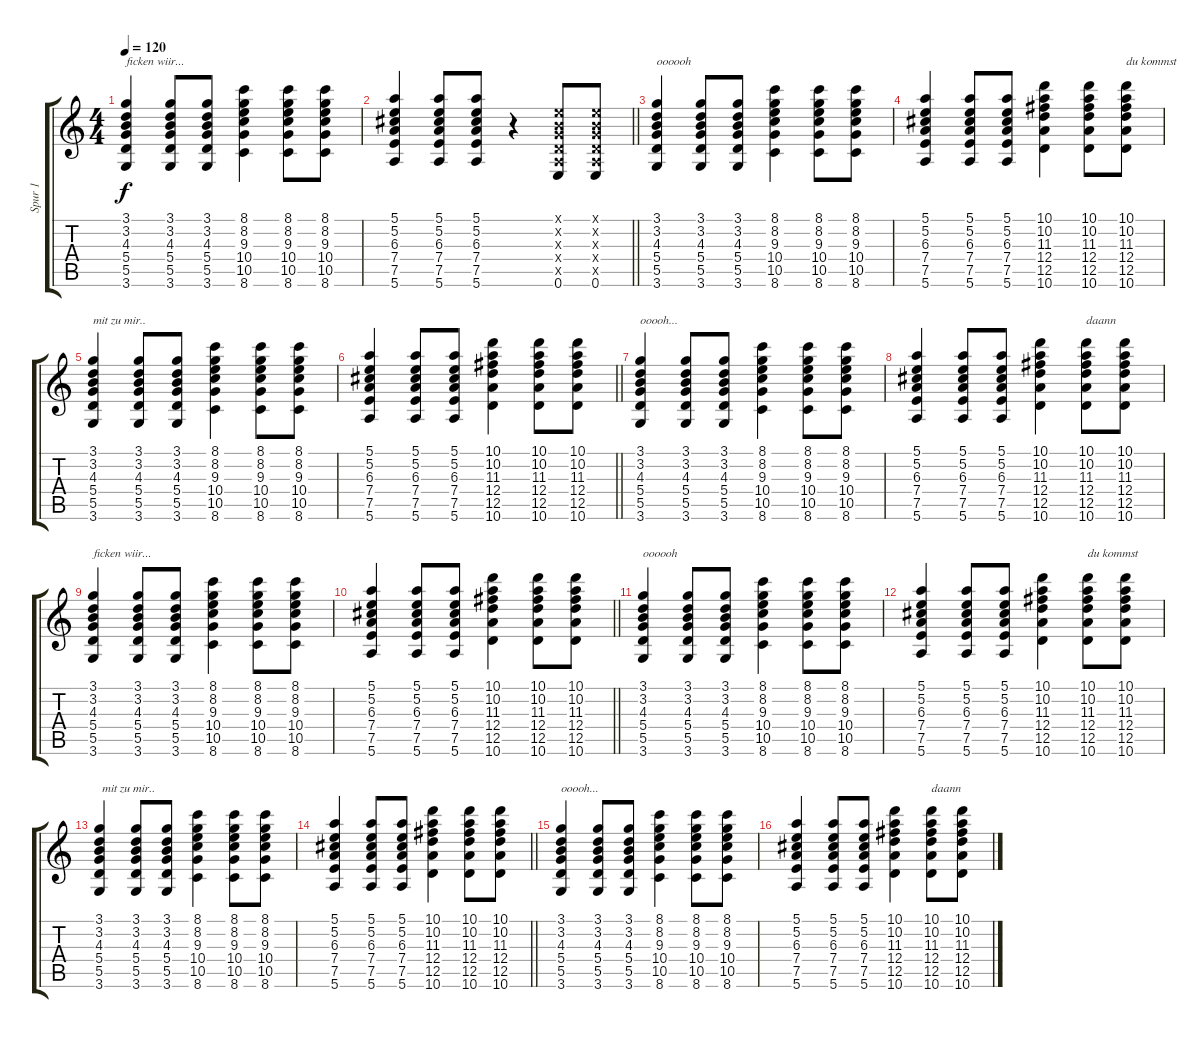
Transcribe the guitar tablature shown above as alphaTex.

\track ("Spur 1" "Spur 1") {instrument overdrivenguitar}
\staff {score tabs}
\tuning (E4 B3 G3 D3 A2 E2) {hide}
\ts (4 4)
\tempo 120
\clef g2
\ks c
(3.1 3.2 4.3 5.4 5.5 3.6).4{txt "ficken wiir..." dy f} (3.1 3.2 4.3 5.4 5.5 3.6).8 (3.1 3.2 4.3 5.4 5.5 3.6).8 (8.1 8.2 9.3 10.4 10.5 8.6).4 (8.1 8.2 9.3 10.4 10.5 8.6).8 (8.1 8.2 9.3 10.4 10.5 8.6).8 |
\barLineRight lightlight
(5.1 5.2 6.3 7.4 7.5 5.6).4 (5.1 5.2 6.3 7.4 7.5 5.6).8 (5.1 5.2 6.3 7.4 7.5 5.6).8 r.4 (0.1{x} 0.2{x} 0.3{x} 0.4{x} 0.5{x} 0.6).8 (0.1{x} 0.2{x} 0.3{x} 0.4{x} 0.5{x} 0.6).8 |
(3.1 3.2 4.3 5.4 5.5 3.6).4{txt "oooooh"} (3.1 3.2 4.3 5.4 5.5 3.6).8 (3.1 3.2 4.3 5.4 5.5 3.6).8 (8.1 8.2 9.3 10.4 10.5 8.6).4 (8.1 8.2 9.3 10.4 10.5 8.6).8 (8.1 8.2 9.3 10.4 10.5 8.6).8 |
(5.1 5.2 6.3 7.4 7.5 5.6).4 (5.1 5.2 6.3 7.4 7.5 5.6).8 (5.1 5.2 6.3 7.4 7.5 5.6).8 (10.1 10.2 11.3 12.4 12.5 10.6).4 (10.1 10.2 11.3 12.4 12.5 10.6).8 (10.1 10.2 11.3 12.4 12.5 10.6).8{txt "du kommst"} |
(3.1 3.2 4.3 5.4 5.5 3.6).4{txt "mit zu mir.."} (3.1 3.2 4.3 5.4 5.5 3.6).8 (3.1 3.2 4.3 5.4 5.5 3.6).8 (8.1 8.2 9.3 10.4 10.5 8.6).4 (8.1 8.2 9.3 10.4 10.5 8.6).8 (8.1 8.2 9.3 10.4 10.5 8.6).8 |
\barLineRight lightlight
(5.1 5.2 6.3 7.4 7.5 5.6).4 (5.1 5.2 6.3 7.4 7.5 5.6).8 (5.1 5.2 6.3 7.4 7.5 5.6).8 (10.1 10.2 11.3 12.4 12.5 10.6).4 (10.1 10.2 11.3 12.4 12.5 10.6).8 (10.1 10.2 11.3 12.4 12.5 10.6).8 |
(3.1 3.2 4.3 5.4 5.5 3.6).4{txt "ooooh..."} (3.1 3.2 4.3 5.4 5.5 3.6).8 (3.1 3.2 4.3 5.4 5.5 3.6).8 (8.1 8.2 9.3 10.4 10.5 8.6).4 (8.1 8.2 9.3 10.4 10.5 8.6).8 (8.1 8.2 9.3 10.4 10.5 8.6).8 |
(5.1 5.2 6.3 7.4 7.5 5.6).4 (5.1 5.2 6.3 7.4 7.5 5.6).8 (5.1 5.2 6.3 7.4 7.5 5.6).8 (10.1 10.2 11.3 12.4 12.5 10.6).4 (10.1 10.2 11.3 12.4 12.5 10.6).8{txt "daann"} (10.1 10.2 11.3 12.4 12.5 10.6).8 |
(3.1 3.2 4.3 5.4 5.5 3.6).4{txt "ficken wiir..."} (3.1 3.2 4.3 5.4 5.5 3.6).8 (3.1 3.2 4.3 5.4 5.5 3.6).8 (8.1 8.2 9.3 10.4 10.5 8.6).4 (8.1 8.2 9.3 10.4 10.5 8.6).8 (8.1 8.2 9.3 10.4 10.5 8.6).8 |
\barLineRight lightlight
(5.1 5.2 6.3 7.4 7.5 5.6).4 (5.1 5.2 6.3 7.4 7.5 5.6).8 (5.1 5.2 6.3 7.4 7.5 5.6).8 (10.1 10.2 11.3 12.4 12.5 10.6).4 (10.1 10.2 11.3 12.4 12.5 10.6).8 (10.1 10.2 11.3 12.4 12.5 10.6).8 |
(3.1 3.2 4.3 5.4 5.5 3.6).4{txt "oooooh"} (3.1 3.2 4.3 5.4 5.5 3.6).8 (3.1 3.2 4.3 5.4 5.5 3.6).8 (8.1 8.2 9.3 10.4 10.5 8.6).4 (8.1 8.2 9.3 10.4 10.5 8.6).8 (8.1 8.2 9.3 10.4 10.5 8.6).8 |
(5.1 5.2 6.3 7.4 7.5 5.6).4 (5.1 5.2 6.3 7.4 7.5 5.6).8 (5.1 5.2 6.3 7.4 7.5 5.6).8 (10.1 10.2 11.3 12.4 12.5 10.6).4 (10.1 10.2 11.3 12.4 12.5 10.6).8{txt "du kommst"} (10.1 10.2 11.3 12.4 12.5 10.6).8 |
(3.1 3.2 4.3 5.4 5.5 3.6).4{txt " mit zu mir.."} (3.1 3.2 4.3 5.4 5.5 3.6).8 (3.1 3.2 4.3 5.4 5.5 3.6).8 (8.1 8.2 9.3 10.4 10.5 8.6).4 (8.1 8.2 9.3 10.4 10.5 8.6).8 (8.1 8.2 9.3 10.4 10.5 8.6).8 |
\barLineRight lightlight
(5.1 5.2 6.3 7.4 7.5 5.6).4 (5.1 5.2 6.3 7.4 7.5 5.6).8 (5.1 5.2 6.3 7.4 7.5 5.6).8 (10.1 10.2 11.3 12.4 12.5 10.6).4 (10.1 10.2 11.3 12.4 12.5 10.6).8 (10.1 10.2 11.3 12.4 12.5 10.6).8 |
(3.1 3.2 4.3 5.4 5.5 3.6).4{txt "ooooh..."} (3.1 3.2 4.3 5.4 5.5 3.6).8 (3.1 3.2 4.3 5.4 5.5 3.6).8 (8.1 8.2 9.3 10.4 10.5 8.6).4 (8.1 8.2 9.3 10.4 10.5 8.6).8 (8.1 8.2 9.3 10.4 10.5 8.6).8 |
(5.1 5.2 6.3 7.4 7.5 5.6).4 (5.1 5.2 6.3 7.4 7.5 5.6).8 (5.1 5.2 6.3 7.4 7.5 5.6).8 (10.1 10.2 11.3 12.4 12.5 10.6).4 (10.1 10.2 11.3 12.4 12.5 10.6).8{txt "daann"} (10.1 10.2 11.3 12.4 12.5 10.6).8
